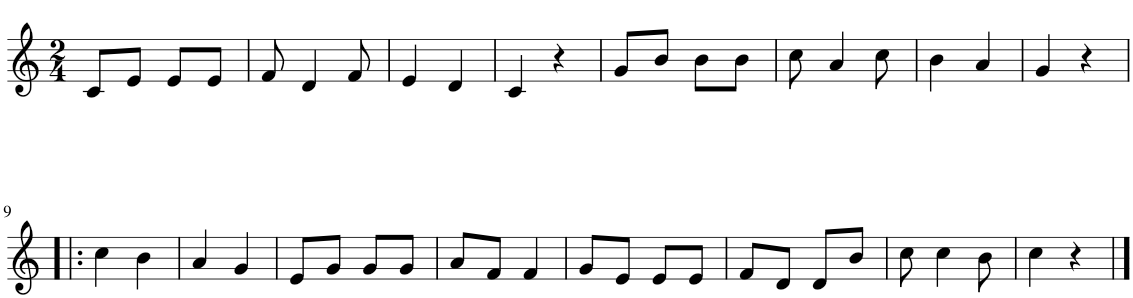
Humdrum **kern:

**kern
*part1
*staff1
*I"Voice
*clefG2
*k[]
*M2/4
=1
8c/L
8e/J
8e/L
8e/J
=2
8f/
4d/
8f/
=3
4e/
4d/
=4
4c/
4r
=5
8g/L
8b/J
8b\L
8b\J
=6
8cc\
4a/
8cc\
=7
4b\
4a/
=8
4g/
4r
!!LO:LB:g=z
=9!|:
4cc\
4b\
=10
4a/
4g/
=11
8e/L
8g/J
8g/L
8g/J
=12
8a/L
8f/J
4f/
=13
8g/L
8e/J
8e/L
8e/J
=14
8f/L
8d/J
8d/L
8b/J
=15
8cc\
4cc\
8b\
=16
4cc\
4r
==
*-
